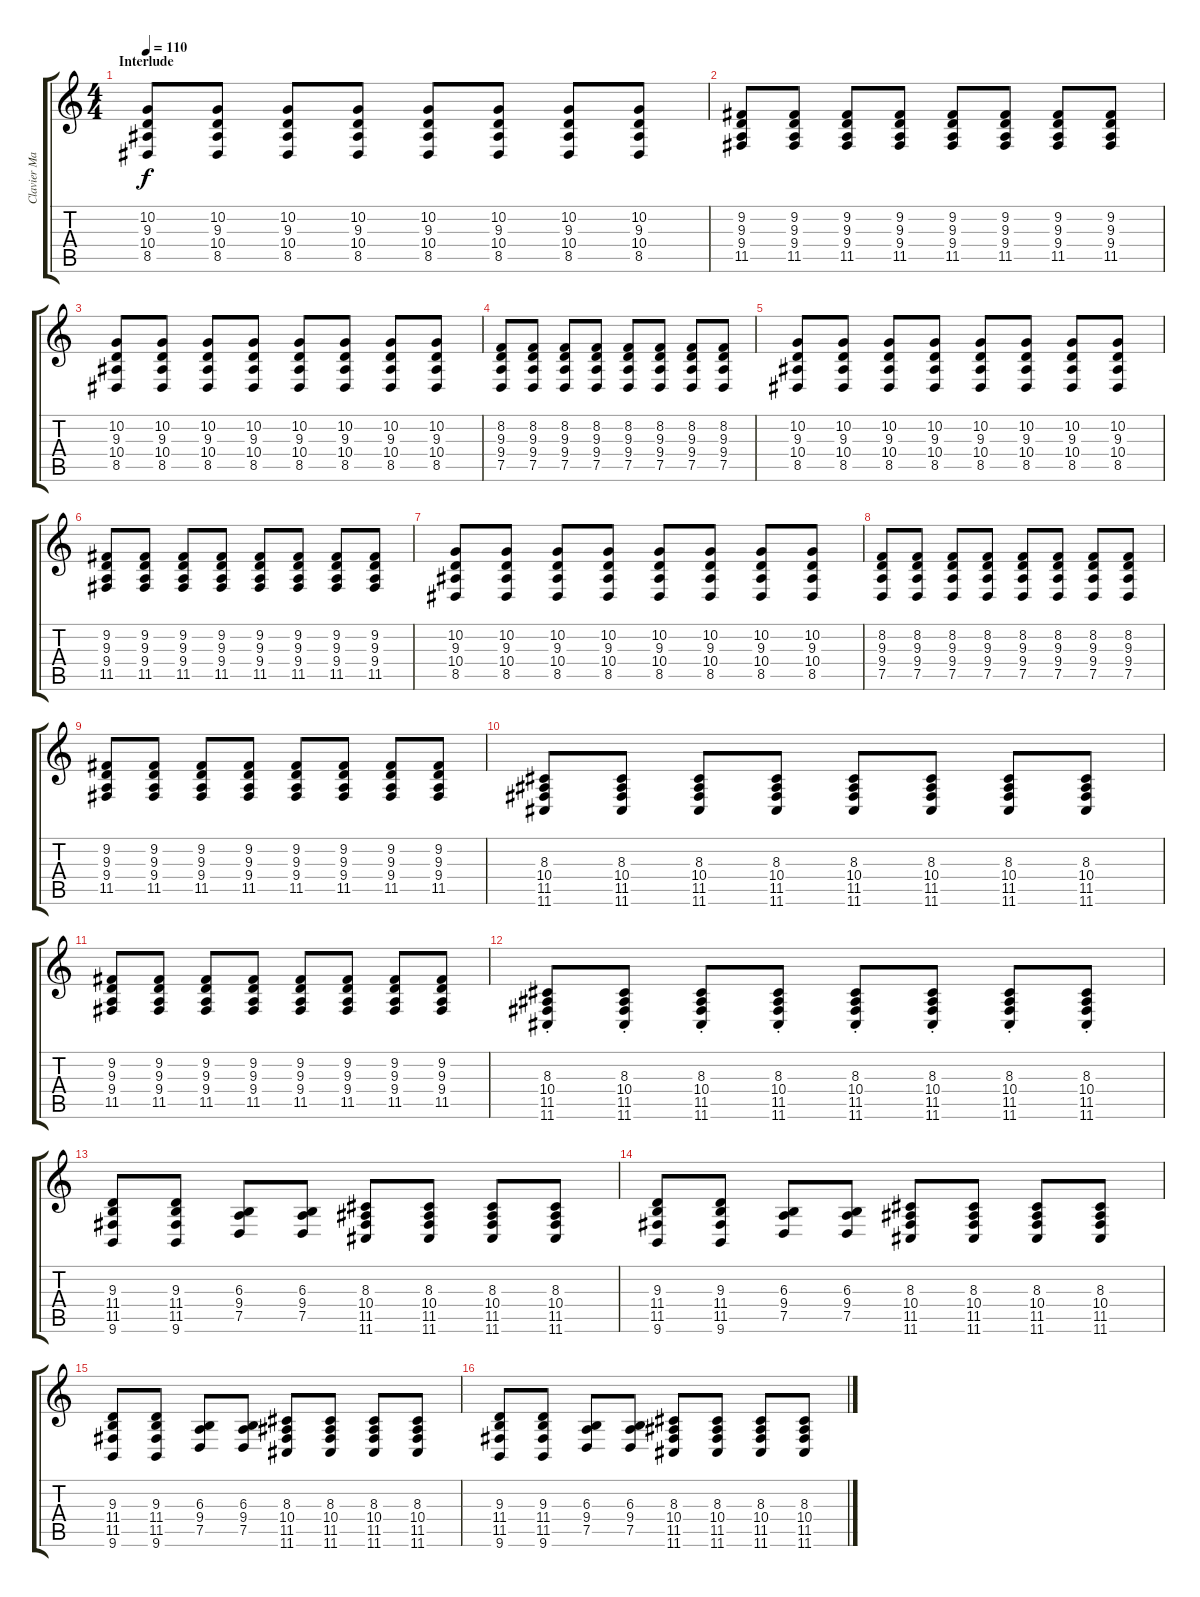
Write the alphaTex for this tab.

\track ("Clavier Main Droite" "Clavier Ma") {instrument acousticgrandpiano}
\staff {score tabs}
\tuning (D4 A3 F3 C3 G2 D2) {hide}
\ts (4 4)
\section ("" "Interlude")
\tempo 110
\clef g2
\ks c
(10.2 9.3 10.4 8.5).8{dy f} (10.2 9.3 10.4 8.5).8 (10.2 9.3 10.4 8.5).8 (10.2 9.3 10.4 8.5).8 (10.2 9.3 10.4 8.5).8 (10.2 9.3 10.4 8.5).8 (10.2 9.3 10.4 8.5).8 (10.2 9.3 10.4 8.5).8 |
(9.2 9.3 9.4 11.5).8 (9.2 9.3 9.4 11.5).8 (9.2 9.3 9.4 11.5).8 (9.2 9.3 9.4 11.5).8 (9.2 9.3 9.4 11.5).8 (9.2 9.3 9.4 11.5).8 (9.2 9.3 9.4 11.5).8 (9.2 9.3 9.4 11.5).8 |
(10.2 9.3 10.4 8.5).8 (10.2 9.3 10.4 8.5).8 (10.2 9.3 10.4 8.5).8 (10.2 9.3 10.4 8.5).8 (10.2 9.3 10.4 8.5).8 (10.2 9.3 10.4 8.5).8 (10.2 9.3 10.4 8.5).8 (10.2 9.3 10.4 8.5).8 |
(8.2 9.3 9.4 7.5).8 (8.2 9.3 9.4 7.5).8 (8.2 9.3 9.4 7.5).8 (8.2 9.3 9.4 7.5).8 (8.2 9.3 9.4 7.5).8 (8.2 9.3 9.4 7.5).8 (8.2 9.3 9.4 7.5).8 (8.2 9.3 9.4 7.5).8 |
(10.2 9.3 10.4 8.5).8 (10.2 9.3 10.4 8.5).8 (10.2 9.3 10.4 8.5).8 (10.2 9.3 10.4 8.5).8 (10.2 9.3 10.4 8.5).8 (10.2 9.3 10.4 8.5).8 (10.2 9.3 10.4 8.5).8 (10.2 9.3 10.4 8.5).8 |
(9.2 9.3 9.4 11.5).8 (9.2 9.3 9.4 11.5).8 (9.2 9.3 9.4 11.5).8 (9.2 9.3 9.4 11.5).8 (9.2 9.3 9.4 11.5).8 (9.2 9.3 9.4 11.5).8 (9.2 9.3 9.4 11.5).8 (9.2 9.3 9.4 11.5).8 |
(10.2 9.3 10.4 8.5).8 (10.2 9.3 10.4 8.5).8 (10.2 9.3 10.4 8.5).8 (10.2 9.3 10.4 8.5).8 (10.2 9.3 10.4 8.5).8 (10.2 9.3 10.4 8.5).8 (10.2 9.3 10.4 8.5).8 (10.2 9.3 10.4 8.5).8 |
(8.2 9.3 9.4 7.5).8 (8.2 9.3 9.4 7.5).8 (8.2 9.3 9.4 7.5).8 (8.2 9.3 9.4 7.5).8 (8.2 9.3 9.4 7.5).8 (8.2 9.3 9.4 7.5).8 (8.2 9.3 9.4 7.5).8 (8.2 9.3 9.4 7.5).8 |
(9.2 9.3 9.4 11.5).8 (9.2 9.3 9.4 11.5).8 (9.2 9.3 9.4 11.5).8 (9.2 9.3 9.4 11.5).8 (9.2 9.3 9.4 11.5).8 (9.2 9.3 9.4 11.5).8 (9.2 9.3 9.4 11.5).8 (9.2 9.3 9.4 11.5).8 |
(8.3 10.4 11.5 11.6).8 (8.3 10.4 11.5 11.6).8 (8.3 10.4 11.5 11.6).8 (8.3 10.4 11.5 11.6).8 (8.3 10.4 11.5 11.6).8 (8.3 10.4 11.5 11.6).8 (8.3 10.4 11.5 11.6).8 (8.3 10.4 11.5 11.6).8 |
(9.2 9.3 9.4 11.5).8 (9.2 9.3 9.4 11.5).8 (9.2 9.3 9.4 11.5).8 (9.2 9.3 9.4 11.5).8 (9.2 9.3 9.4 11.5).8 (9.2 9.3 9.4 11.5).8 (9.2 9.3 9.4 11.5).8 (9.2 9.3 9.4 11.5).8 |
(8.3{st} 10.4{st} 11.5{st} 11.6{st}).8 (8.3{st} 10.4{st} 11.5{st} 11.6{st}).8 (8.3{st} 10.4{st} 11.5{st} 11.6{st}).8 (8.3{st} 10.4{st} 11.5{st} 11.6{st}).8 (8.3{st} 10.4{st} 11.5{st} 11.6{st}).8 (8.3{st} 10.4{st} 11.5{st} 11.6{st}).8 (8.3{st} 10.4{st} 11.5{st} 11.6{st}).8 (8.3{st} 10.4{st} 11.5{st} 11.6{st}).8 |
(9.3 11.4 11.5 9.6).8 (9.3 11.4 11.5 9.6).8 (6.3 9.4 7.5).8 (6.3 9.4 7.5).8 (8.3 10.4 11.5 11.6).8 (8.3 10.4 11.5 11.6).8 (8.3 10.4 11.5 11.6).8 (8.3 10.4 11.5 11.6).8 |
(9.3 11.4 11.5 9.6).8 (9.3 11.4 11.5 9.6).8 (6.3 9.4 7.5).8 (6.3 9.4 7.5).8 (8.3 10.4 11.5 11.6).8 (8.3 10.4 11.5 11.6).8 (8.3 10.4 11.5 11.6).8 (8.3 10.4 11.5 11.6).8 |
(9.3 11.4 11.5 9.6).8 (9.3 11.4 11.5 9.6).8 (6.3 9.4 7.5).8 (6.3 9.4 7.5).8 (8.3 10.4 11.5 11.6).8 (8.3 10.4 11.5 11.6).8 (8.3 10.4 11.5 11.6).8 (8.3 10.4 11.5 11.6).8 |
(9.3 11.4 11.5 9.6).8 (9.3 11.4 11.5 9.6).8 (6.3 9.4 7.5).8 (6.3 9.4 7.5).8 (8.3 10.4 11.5 11.6).8 (8.3 10.4 11.5 11.6).8 (8.3 10.4 11.5 11.6).8 (8.3 10.4 11.5 11.6).8
